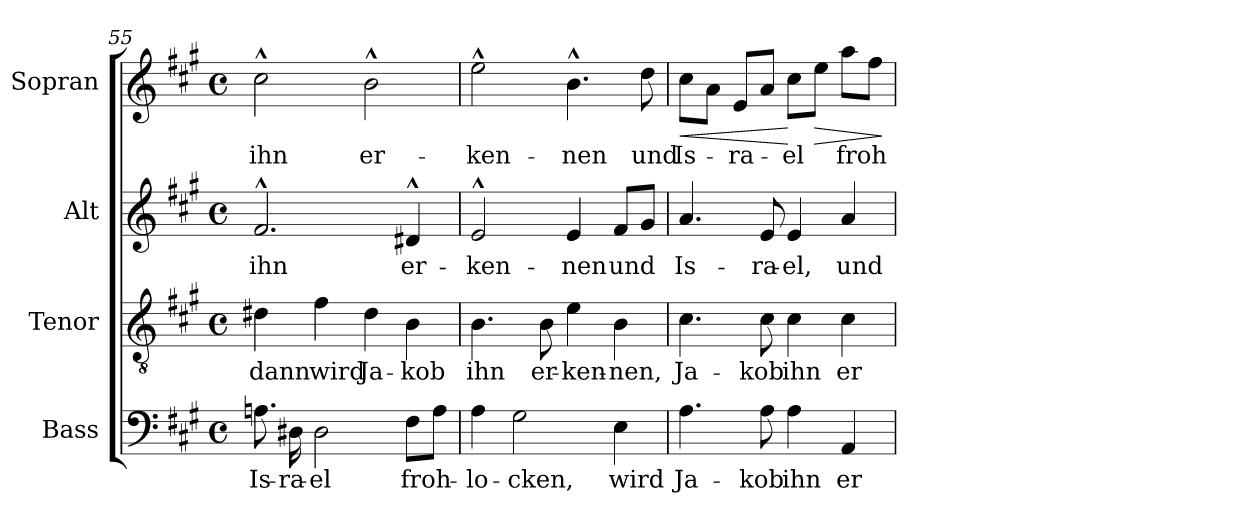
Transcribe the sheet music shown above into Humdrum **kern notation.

**kern	**text	**kern	**text	**kern	**text	**kern	**text	**dynam
*part4	*part4	*part3	*part3	*part2	*part2	*part1	*part1	*part1
*staff4	*staff4	*staff3	*staff3	*staff2	*staff2	*staff1	*staff1	*staff1
*I"Bass	*	*I"Tenor	*	*I"Alt	*	*I"Sopran	*	*
*I'B.	*	*I'T.	*	*I'A.	*	*I'S.	*	*
*clefF4	*	*clefGv2	*	*clefG2	*	*clefG2	*	*
*k[f#c#g#]	*	*k[f#c#g#]	*	*k[f#c#g#]	*	*k[f#c#g#]	*	*
*A:	*	*A:	*	*A:	*	*A:	*	*
*M4/4	*	*M4/4	*	*M4/4	*	*M4/4	*	*
*met(c)	*	*met(c)	*	*met(c)	*	*met(c)	*	*
=55	=55	=55	=55	=55	=55	=55	=55	=55
!	!LO:LY:b	!	!LO:LY:b	!	!LO:LY:b	!	!LO:LY:b	!
8.An\	Is-	4d#X\	dann	2.f#^^>/	ihn	2cc#^^>\	ihn	.
!	!LO:LY:b	!	!	!	!	!	!	!
16D#X\	-ra-	.	.	.	.	.	.	.
!	!LO:LY:b	!	!LO:LY:b	!	!	!	!	!
2D#\	-el	4f#\	wird	.	.	.	.	.
!	!	!	!LO:LY:b	!	!	!	!LO:LY:b	!
.	.	4d#\	Ja-	.	.	2b^^>\	er-	.
!	!LO:LY:b	!	!LO:LY:b	!	!LO:LY:b	!	!	!
8F#\L	froh-	4B\	-kob	4d#X^^>/	er-	.	.	.
8A\J	.	.	.	.	.	.	.	.
!!LO:LB:g=z
=56	=56	=56	=56	=56	=56	=56	=56	=56
!	!LO:LY:b	!	!LO:LY:b	!	!LO:LY:b	!	!LO:LY:b	!
4A\	-lo-	4.B\	ihn	2e^^>/	-ken-	2ee^^>\	-ken-	.
!	!LO:LY:b	!	!	!	!	!	!	!
2G#\	-cken,	.	.	.	.	.	.	.
!	!	!	!LO:LY:b	!	!	!	!	!
.	.	8B\	er-	.	.	.	.	.
!	!	!	!LO:LY:b	!	!LO:LY:b	!	!LO:LY:b	!
.	.	4e\	-ken-	4e/	-nen	4.b^^>\	-nen	.
!	!LO:LY:b	!	!LO:LY:b	!	!LO:LY:b	!	!	!
4E\	wird	4B\	-nen,	8f#/L	und	.	.	.
!	!	!	!	!	!	!	!LO:LY:b	!
.	.	.	.	8g#/J	.	8dd\	und	.
=57	=57	=57	=57	=57	=57	=57	=57	=57
!	!LO:LY:b	!	!LO:LY:b	!	!LO:LY:b	!	!LO:LY:b	!LO:HP:b
4.A\	Ja-	4.c#\	Ja-	4.a/	Is-	8cc#\L	Is-	<
.	.	.	.	.	.	8a\J	.	.
!	!	!	!	!	!	!	!LO:LY:b	!
.	.	.	.	.	.	8e/L	-ra-	.
!	!LO:LY:b	!	!LO:LY:b	!	!LO:LY:b	!	!	!
8A\	-kob	8c#\	-kob	8e/	-ra-	8a/J	.	.
!	!LO:LY:b	!	!LO:LY:b	!	!LO:LY:b	!	!LO:LY:b	!
4A\	ihn	4c#\	ihn	4e/	-el,	8cc#\L	-el	[
!	!	!	!	!	!	!	!	!LO:HP:b
.	.	.	.	.	.	8ee\J	.	>
!	!LO:LY:b	!	!LO:LY:b	!	!LO:LY:b	!	!LO:LY:b	!
4AA/	er-	4c#\	er-	4a/	und	8aa\L	froh-	.
.	.	.	.	.	.	8ff#\J	.	.
.	.	.	.	.	.	.	.	]
=	=	=	=	=	=	=	=	=
*-	*-	*-	*-	*-	*-	*-	*-	*-
